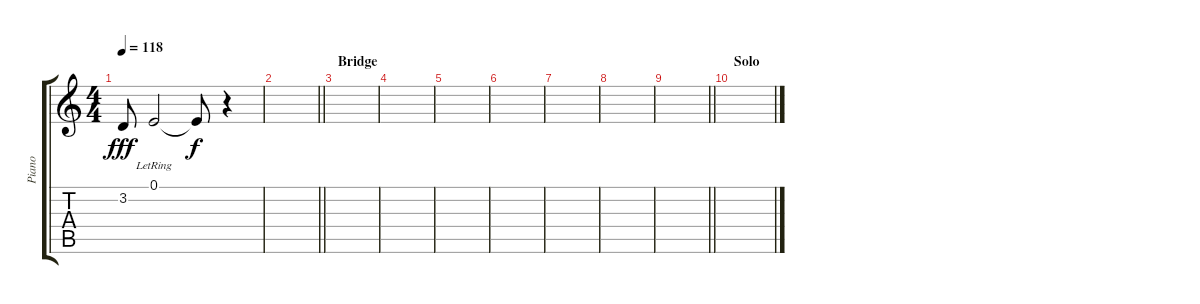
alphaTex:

\track ("Piano" "Piano") {instrument acousticgrandpiano}
\staff {score tabs}
\tuning (E4 B3 G3 D3 A2 E2) {hide}
\ts (4 4)
\tempo 118
\clef g2
\ks c
3.2.8{dy fff} 0.1{lr}.2 0.1{t}.8{dy f} r.4 |
\barLineRight lightlight
|
\section ("" "Bridge")
|
|
|
|
|
|
\barLineRight lightlight
|
\section ("" "Solo")
